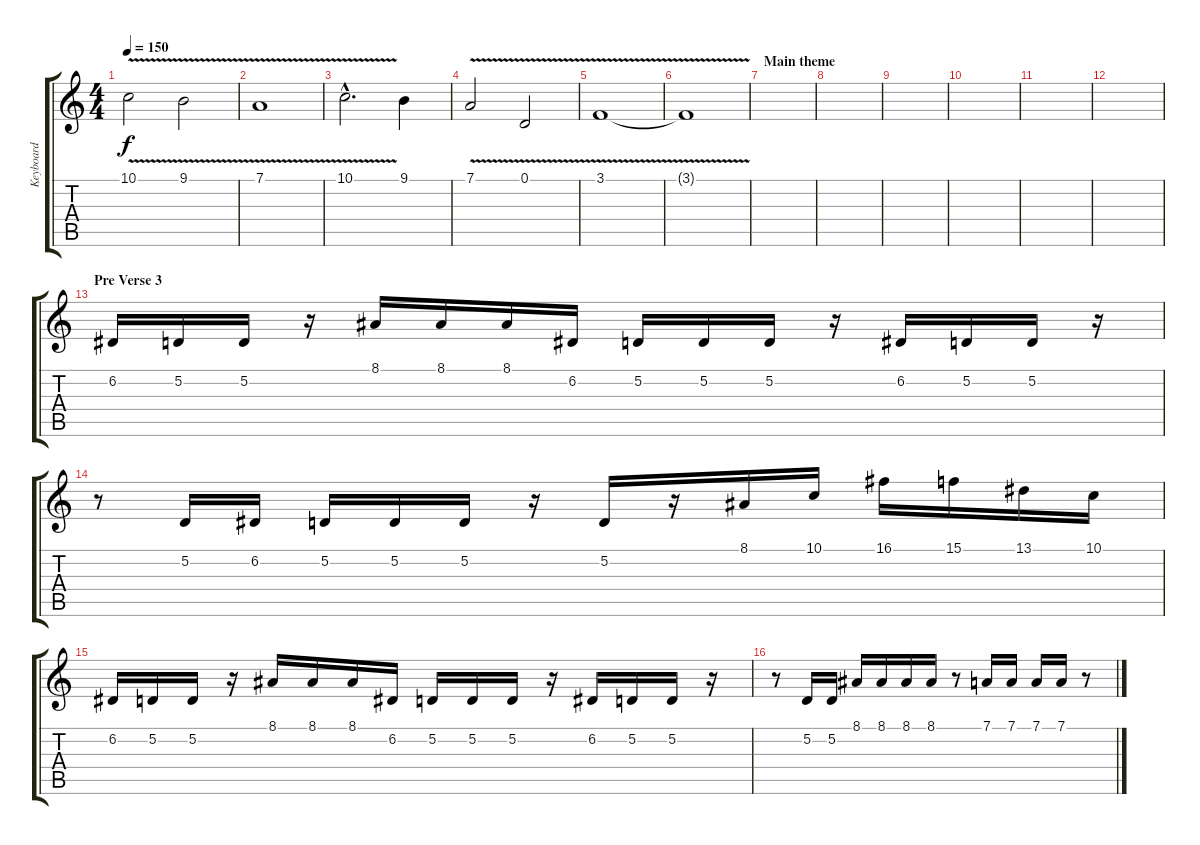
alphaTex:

\track ("Keyboard" "Keyboard") {instrument lead2sawtooth}
\staff {score tabs}
\tuning (D4 A3 F3 C3 G2 D2) {hide}
\ts (4 4)
\tempo 150
\clef g2
\ks c
10.1{v}.2{dy f} 9.1{v}.2 |
7.1{v}.1 |
10.1{v hac}.2{d} 9.1.4 |
7.1{v}.2 0.1{v}.2 |
3.1{v}.1 |
3.1{t}.1 |
\section ("" "Main theme")
|
|
|
|
|
|
\section ("" "Pre Verse 3")
6.2.16{instrument lead2sawtooth} 5.2.16 5.2.16 r.16 8.1.16 8.1.16 8.1.16 6.2.16 5.2.16 5.2.16 5.2.16 r.16 6.2.16 5.2.16 5.2.16 r.16 |
r.8 5.2.16 6.2.16 5.2.16 5.2.16 5.2.16 r.16 5.2.16 r.16 8.1.16 10.1.16 16.1.16 15.1.16 13.1.16 10.1.16 |
6.2.16{instrument lead2sawtooth} 5.2.16 5.2.16 r.16 8.1.16 8.1.16 8.1.16 6.2.16 5.2.16 5.2.16 5.2.16 r.16 6.2.16 5.2.16 5.2.16 r.16 |
r.8 5.2.16 5.2.16 8.1.16 8.1.16 8.1.16 8.1.16 r.8 7.1.16 7.1.16 7.1.16 7.1.16 r.8
